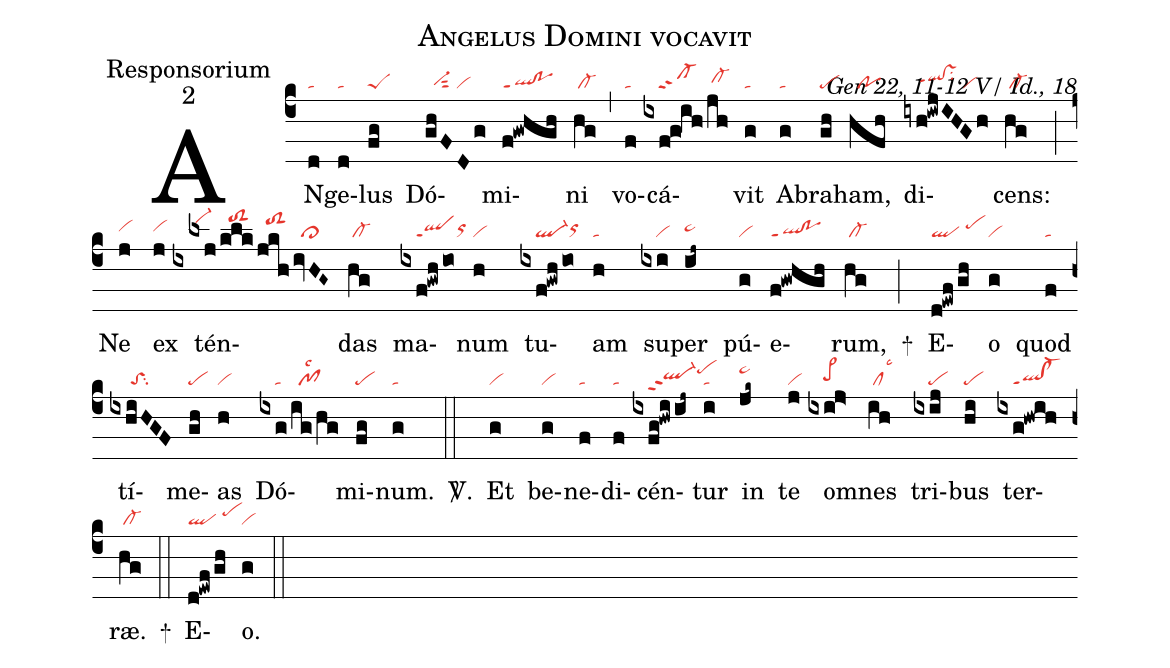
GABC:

name:Angelus Domini vocavit;
office-part:Responsorium;
mode:2;
commentary:Gen 22, 11-12 V/ Id., 18;
nabc-lines:1;
%%
(c4)
AN(d|ta)ge(d|ta)lus(fg|peS) Dó(ghFDg|//vi-hgsut2/vi)mi(f!gwhgh|ql!poppt1)ni(hg|/cl-) (,)
vo(f|ta)cá(ixf!g!ih|////sf-|/jh|/cl-hh)vit(g|ta) A(g|ta)bra(gh|pe)ham,(hfh|//po) di(iyh!iwjIHGh|////qlhh!vshhppt1su2/vi)cens:(hg|/cl-) (;)
Ne(j|vihh) ex(j|vihh)tén(ixlxj|//////vi-hk|/klk|//toS2hk|/jkh|//toS2hj|/ivHG~|//cl>)das(hg|/cl-) ma(ixf!gwh/io|////qlppt1orhh)num(h|vi) tu(ixf!gwh/io|////ql-orhh)am(h|ta) su(ixi|////vi)per(ij~|pe~hh) pú(g|vi)e(f!gwhgh|ql!poppt1)rum,(hg|/cl-) +(;)
E(d!ewf/gh|ql/pehi)o(g|vi) quod(f|ta) tí(ixhiHGF|/////toSsu2)me(gh|pe)as(h|vi) Dó(ixg|////ta|/ig/hg|//pf1lsc2)mi(fg|pe)num.(g|ta) <sp>V/</sp>.(::)
Et(g|vi) be(g|vi)ne(f|ta)di(f|ta)cén(ixfg!hwiij~|////ql-hhppt2pehj)tur(i|ta) in(jk~|pe~hj) te(j|vi) om(ixij>|////pe>hh)nes(ih|/cllsc3) tri(ixij|////pe)bus(hi|pe) ter(ixg!hwih|////ql!cl-ppt1)ræ.(hg|/cl-) +(::)
E(d!ewf/gh|ql/pehi)o.(g|vi) (::)
